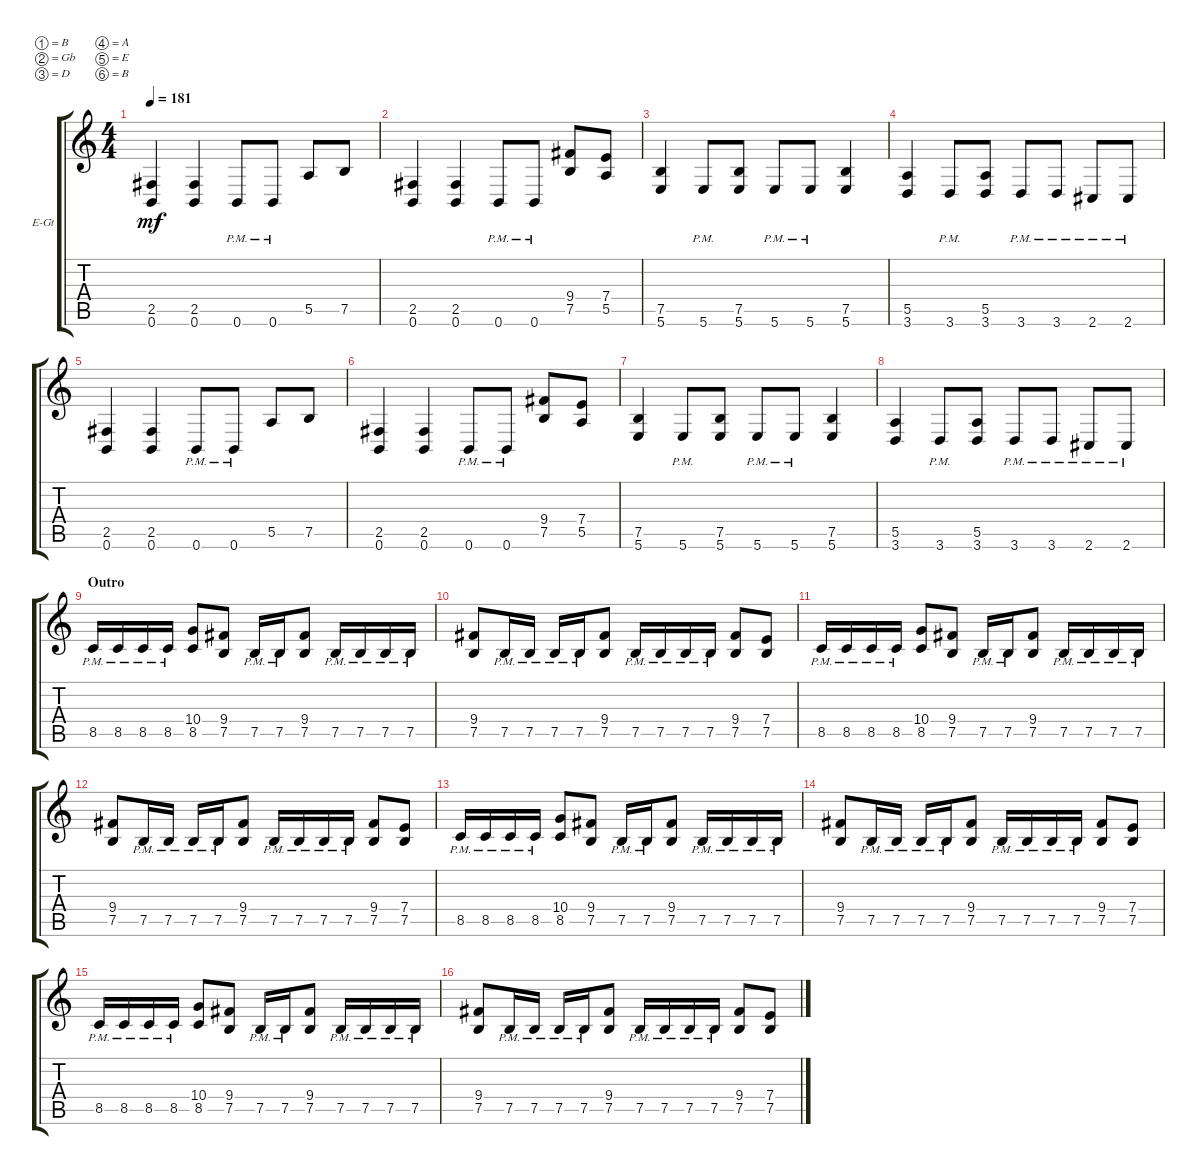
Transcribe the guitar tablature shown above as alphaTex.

\bracketExtendMode groupsimilarinstruments
\firstSystemTrackNameOrientation horizontal
\otherSystemsTrackNameOrientation horizontal
\track ("Electric Guitar" "E-Gt") {solo instrument distortionguitar}
\staff {score tabs}
\tuning (B3 Gb3 D3 A2 E2 B1)
\ts (4 4)
\tempo 181
\clef g2
\ks c
(2.5 0.6).4{dy mf} (2.5 0.6).4 0.6{pm}.8 0.6{pm}.8 5.5.8 7.5.8 |
(2.5 0.6).4 (2.5 0.6).4 0.6{pm}.8 0.6{pm}.8 (9.4 7.5).8 (7.4 5.5).8 |
(7.5 5.6).4 5.6{pm}.8 (7.5 5.6).8 5.6{pm}.8 5.6{pm}.8 (7.5 5.6).4 |
(5.5 3.6).4 3.6{pm}.8 (5.5 3.6).8 3.6{pm}.8 3.6{pm}.8 2.6{pm}.8 2.6{pm}.8 |
(2.5 0.6).4 (2.5 0.6).4 0.6{pm}.8 0.6{pm}.8 5.5.8 7.5.8 |
(2.5 0.6).4 (2.5 0.6).4 0.6{pm}.8 0.6{pm}.8 (9.4 7.5).8 (7.4 5.5).8 |
(7.5 5.6).4 5.6{pm}.8 (7.5 5.6).8 5.6{pm}.8 5.6{pm}.8 (7.5 5.6).4 |
(5.5 3.6).4 3.6{pm}.8 (5.5 3.6).8 3.6{pm}.8 3.6{pm}.8 2.6{pm}.8 2.6{pm}.8 |
\section ("" "Outro")
8.5{pm}.16 8.5{pm}.16 8.5{pm}.16 8.5{pm}.16 (10.4 8.5).8 (9.4 7.5).8 7.5{pm}.16 7.5{pm}.16 (9.4 7.5).8 7.5{pm}.16 7.5{pm}.16 7.5{pm}.16 7.5{pm}.16 |
(9.4 7.5).8 7.5{pm}.16 7.5{pm}.16 7.5{pm}.16 7.5{pm}.16 (9.4 7.5).8 7.5{pm}.16 7.5{pm}.16 7.5{pm}.16 7.5{pm}.16 (9.4 7.5).8 (7.4 7.5).8 |
8.5{pm}.16 8.5{pm}.16 8.5{pm}.16 8.5{pm}.16 (10.4 8.5).8 (9.4 7.5).8 7.5{pm}.16 7.5{pm}.16 (9.4 7.5).8 7.5{pm}.16 7.5{pm}.16 7.5{pm}.16 7.5{pm}.16 |
(9.4 7.5).8 7.5{pm}.16 7.5{pm}.16 7.5{pm}.16 7.5{pm}.16 (9.4 7.5).8 7.5{pm}.16 7.5{pm}.16 7.5{pm}.16 7.5{pm}.16 (9.4 7.5).8 (7.4 7.5).8 |
8.5{pm}.16 8.5{pm}.16 8.5{pm}.16 8.5{pm}.16 (10.4 8.5).8 (9.4 7.5).8 7.5{pm}.16 7.5{pm}.16 (9.4 7.5).8 7.5{pm}.16 7.5{pm}.16 7.5{pm}.16 7.5{pm}.16 |
(9.4 7.5).8 7.5{pm}.16 7.5{pm}.16 7.5{pm}.16 7.5{pm}.16 (9.4 7.5).8 7.5{pm}.16 7.5{pm}.16 7.5{pm}.16 7.5{pm}.16 (9.4 7.5).8 (7.4 7.5).8 |
8.5{pm}.16 8.5{pm}.16 8.5{pm}.16 8.5{pm}.16 (10.4 8.5).8 (9.4 7.5).8 7.5{pm}.16 7.5{pm}.16 (9.4 7.5).8 7.5{pm}.16 7.5{pm}.16 7.5{pm}.16 7.5{pm}.16 |
(9.4 7.5).8 7.5{pm}.16 7.5{pm}.16 7.5{pm}.16 7.5{pm}.16 (9.4 7.5).8 7.5{pm}.16 7.5{pm}.16 7.5{pm}.16 7.5{pm}.16 (9.4 7.5).8 (7.4 7.5).8
